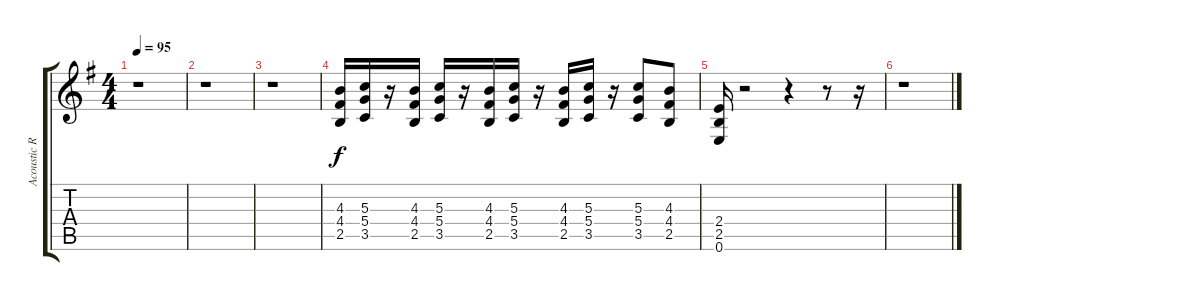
\track ("Acoustic Rhythm Guitar" "Acoustic R") {instrument acousticguitarnylon}
\staff {score tabs}
\tuning (E4 B3 G3 D3 A2 E2) {hide}
\ts (4 4)
\tempo 95
\clef g2
\ks eminor
r.1{dy f} |
r.1 |
r.1 |
(4.3 4.4 2.5).16{volume 16 instrument distortionguitar} (5.3 5.4 3.5).16 r.16 (4.3 4.4 2.5).16 (5.3 5.4 3.5).16 r.16 (4.3 4.4 2.5).16 (5.3 5.4 3.5).16 r.16 (4.3 4.4 2.5).16 (5.3 5.4 3.5).16 r.16 (5.3 5.4 3.5).8 (4.3 4.4 2.5).8 |
(2.4 2.5 0.6).16 r.2 r.4 r.8 r.16 |
r.1
